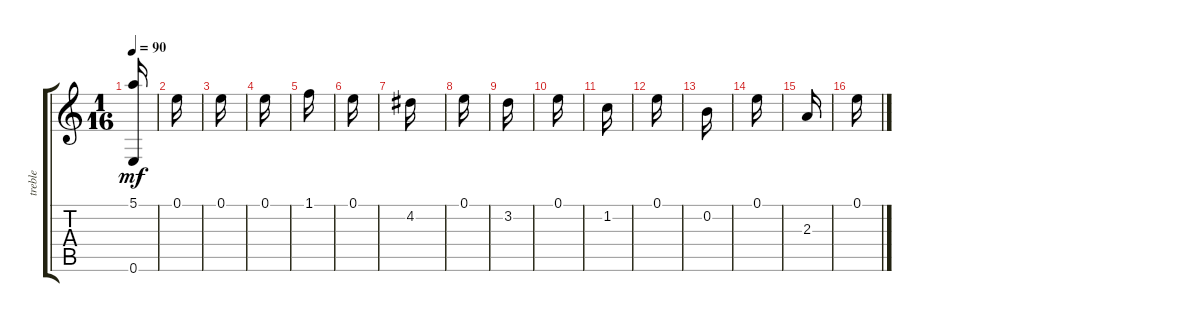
\track ("treble              " "treble    ") {instrument acousticguitarnylon}
\staff {score tabs}
\tuning (E4 B3 G3 D3 A2 E2) {hide}
\ts (1 16)
\tempo 90
\clef g2
\ks c
(5.1 0.6).16{dy mf} |
0.1.16 |
0.1.16 |
0.1.16 |
1.1.16 |
0.1.16 |
4.2.16 |
0.1.16 |
3.2.16 |
0.1.16 |
1.2.16 |
0.1.16 |
0.2.16 |
0.1.16 |
2.3.16 |
0.1.16
